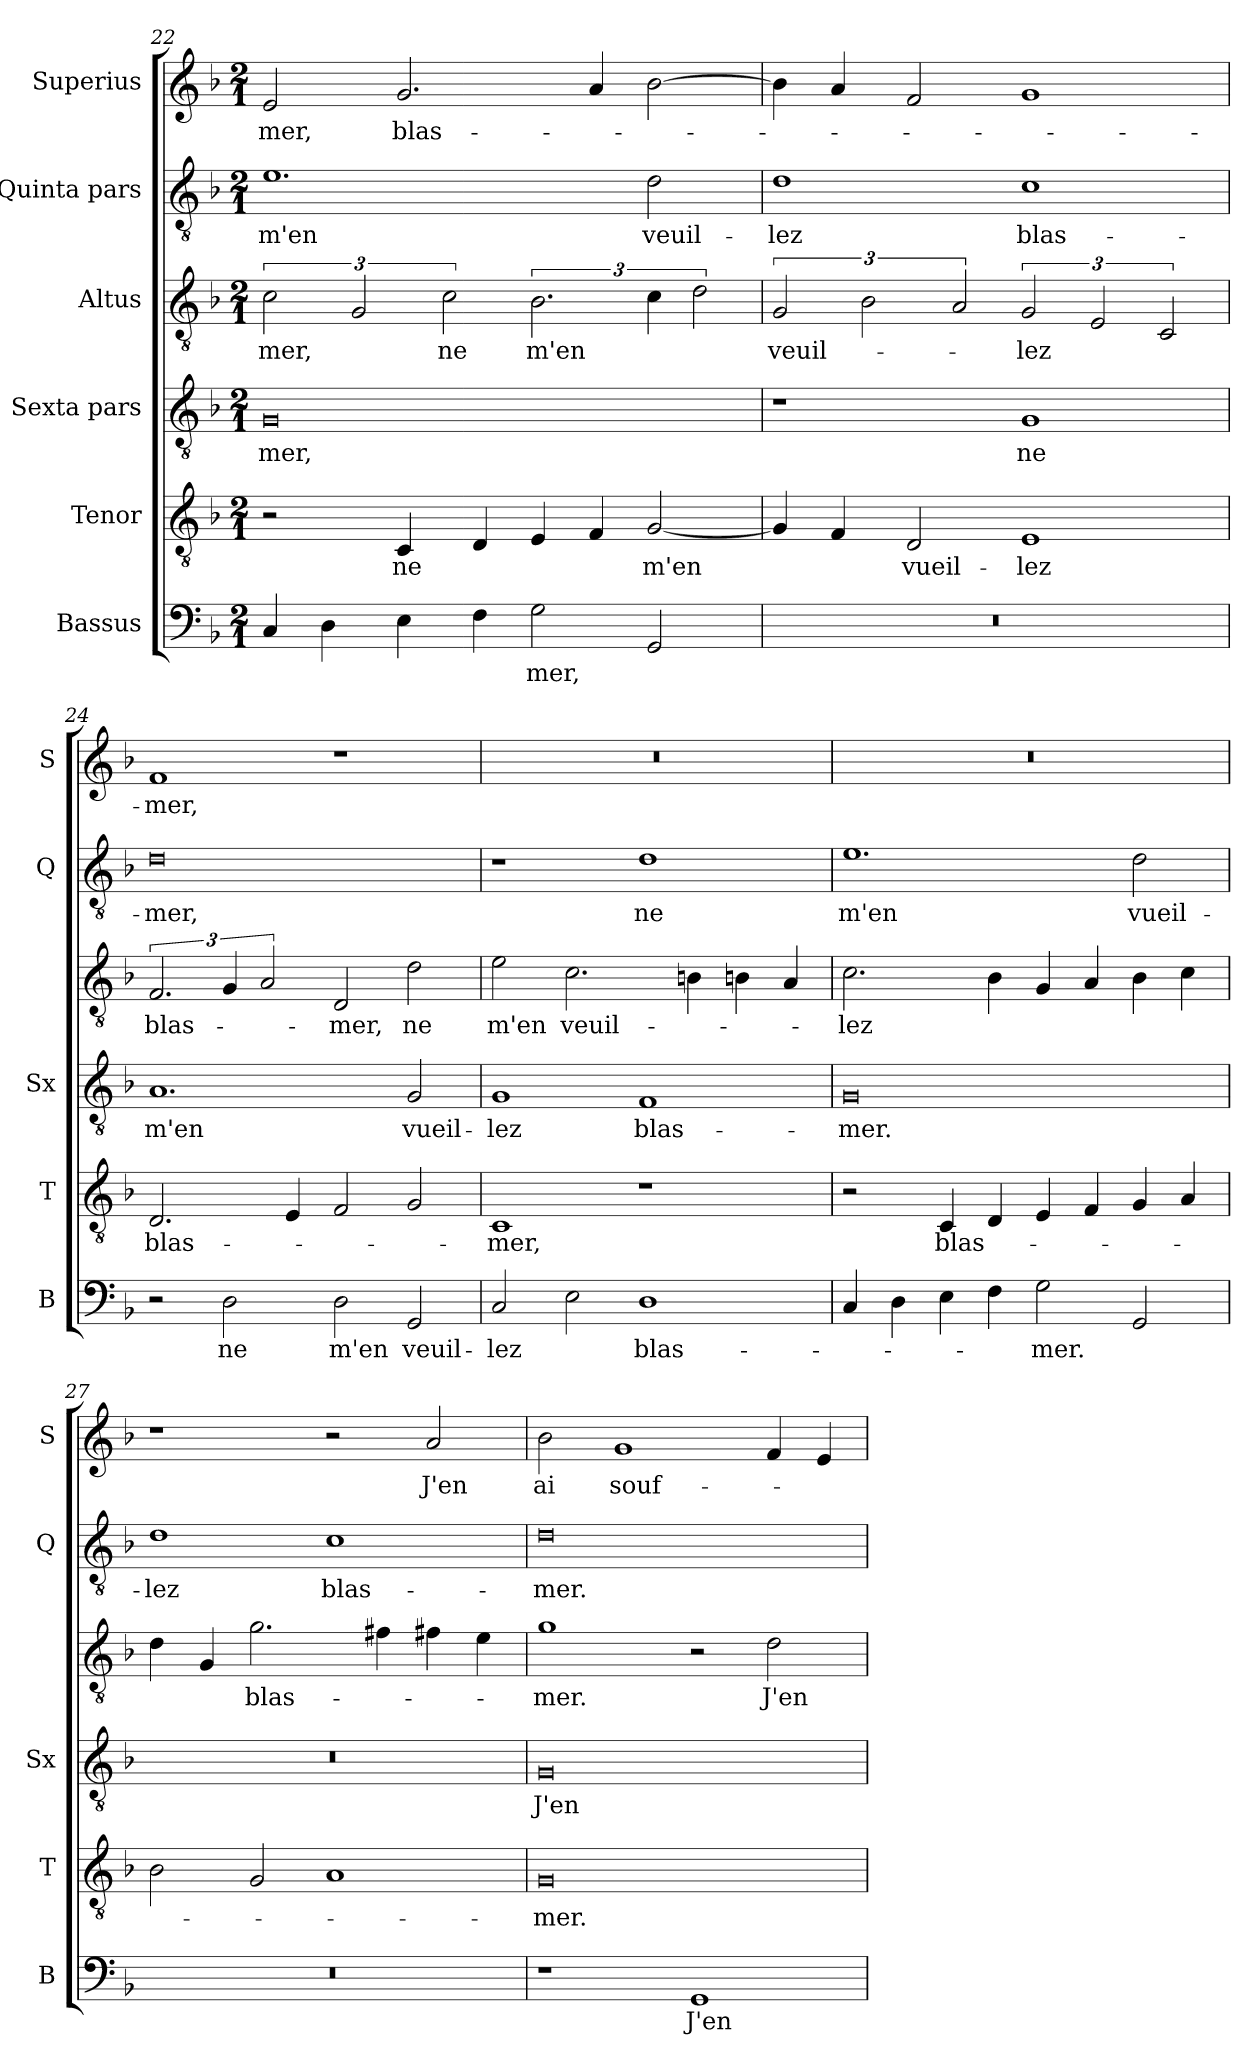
**kern	**text	**kern	**text	**kern	**text	**kern	**text	**kern	**text	**kern	**text
*part6	*part6	*part5	*part5	*part4	*part4	*part3	*part3	*part2	*part2	*part1	*part1
*staff6	*staff6	*staff5	*staff5	*staff4	*staff4	*staff3	*staff3	*staff2	*staff2	*staff1	*staff1
*I"Bassus	*	*I"Tenor	*	*I"Sexta pars	*	*I"Altus	*	*I"Quinta pars	*	*I"Superius	*
*I'B	*	*I'T	*	*I'Sx	*	*	*	*I'Q	*	*I'S	*
*clefF4	*	*clefGv2	*	*clefGv2	*	*clefGv2	*	*clefGv2	*	*clefG2	*
*k[b-]	*	*k[b-]	*	*k[b-]	*	*k[b-]	*	*k[b-]	*	*k[b-]	*
*M2/1	*	*M2/1	*	*M2/1	*	*M2/1	*	*M2/1	*	*M2/1	*
=22	=22	=22	=22	=22	=22	=22	=22	=22	=22	=22	=22
4C/	.	2r	.	0G	-mer,	3c\	-mer,	1.e	m'en	2e/	-mer,
4D\	.	.	.	.	.	.	.	.	.	.	.
.	.	.	.	.	.	3G/	.	.	.	.	.
4E\	.	4C/	ne	.	.	.	.	.	.	2.g/	blas-
.	.	.	.	.	.	3c\	ne	.	.	.	.
4F\	.	4D/	.	.	.	.	.	.	.	.	.
2G\	-mer,	4E/	.	.	.	3.B-\	m'en	.	.	.	.
.	.	4F/	.	.	.	.	.	.	.	4a/	.
2GG/	.	[2G/	m'en	.	.	6c\	.	2d\	veuil-	[2b-\	.
.	.	.	.	.	.	3d\	.	.	.	.	.
=23	=23	=23	=23	=23	=23	=23	=23	=23	=23	=23	=23
0r	.	4G/]	.	1r	.	3G/	veuil-	1d	-lez	4b-\]	.
.	.	4F/	.	.	.	.	.	.	.	4a/	.
.	.	.	.	.	.	3B-\	.	.	.	.	.
.	.	2D/	vueil-	.	.	.	.	.	.	2f/	.
.	.	.	.	.	.	3A/	.	.	.	.	.
.	.	1E	-lez	1G	ne	3G/	-lez	1c	blas-	1g	.
.	.	.	.	.	.	3E/	.	.	.	.	.
.	.	.	.	.	.	3C/	.	.	.	.	.
=24	=24	=24	=24	=24	=24	=24	=24	=24	=24	=24	=24
2r	.	2.D/	blas-	1.A	m'en	3.F/	blas-	0d	-mer,	1f	-mer,
2D\	ne	.	.	.	.	6G/	.	.	.	.	.
.	.	.	.	.	.	3A/	.	.	.	.	.
.	.	4E/	.	.	.	.	.	.	.	.	.
2D\	m'en	2F/	.	.	.	2D/	-mer,	.	.	1r	.
2GG/	veuil-	2G/	.	2G/	vueil-	2d\	ne	.	.	.	.
=25	=25	=25	=25	=25	=25	=25	=25	=25	=25	=25	=25
2C/	-lez	1C	-mer,	1G	-lez	2e\	m'en	1r	.	0r	.
2E\	.	.	.	.	.	2.c\	veuil-	.	.	.	.
1D	blas-	1r	.	1F	blas-	.	.	1d	ne	.	.
.	.	.	.	.	.	4Bn\	.	.	.	.	.
.	.	.	.	.	.	4Bn\	.	.	.	.	.
.	.	.	.	.	.	4A/	.	.	.	.	.
=26	=26	=26	=26	=26	=26	=26	=26	=26	=26	=26	=26
4C/	.	2r	.	0G	-mer.	2.c\	-lez	1.e	m'en	0r	.
4D\	.	.	.	.	.	.	.	.	.	.	.
4E\	.	4C/	blas-	.	.	.	.	.	.	.	.
4F\	.	4D/	.	.	.	4B-\	.	.	.	.	.
2G\	-mer.	4E/	.	.	.	4G/	.	.	.	.	.
.	.	4F/	.	.	.	4A/	.	.	.	.	.
2GG/	.	4G/	.	.	.	4B-\	.	2d\	vueil-	.	.
.	.	4A/	.	.	.	4c\	.	.	.	.	.
=27	=27	=27	=27	=27	=27	=27	=27	=27	=27	=27	=27
0r	.	2B-\	.	0r	.	4d\	.	1d	-lez	1r	.
.	.	.	.	.	.	4G/	.	.	.	.	.
.	.	2G/	.	.	.	2.g\	blas-	.	.	.	.
.	.	1A	.	.	.	.	.	1c	blas-	2r	.
.	.	.	.	.	.	4f#X\	.	.	.	.	.
.	.	.	.	.	.	4f#X\	.	.	.	2a/	J'en
.	.	.	.	.	.	4e\	.	.	.	.	.
=28	=28	=28	=28	=28	=28	=28	=28	=28	=28	=28	=28
1r	.	0G	-mer.	0G	J'en	1g	-mer.	0d	-mer.	2b-\	ai
.	.	.	.	.	.	.	.	.	.	1g	souf-
1GG	J'en	.	.	.	.	2r	.	.	.	.	.
.	.	.	.	.	.	2d\	J'en	.	.	4f/	.
.	.	.	.	.	.	.	.	.	.	4e/	.
=	=	=	=	=	=	=	=	=	=	=	=
*-	*-	*-	*-	*-	*-	*-	*-	*-	*-	*-	*-
